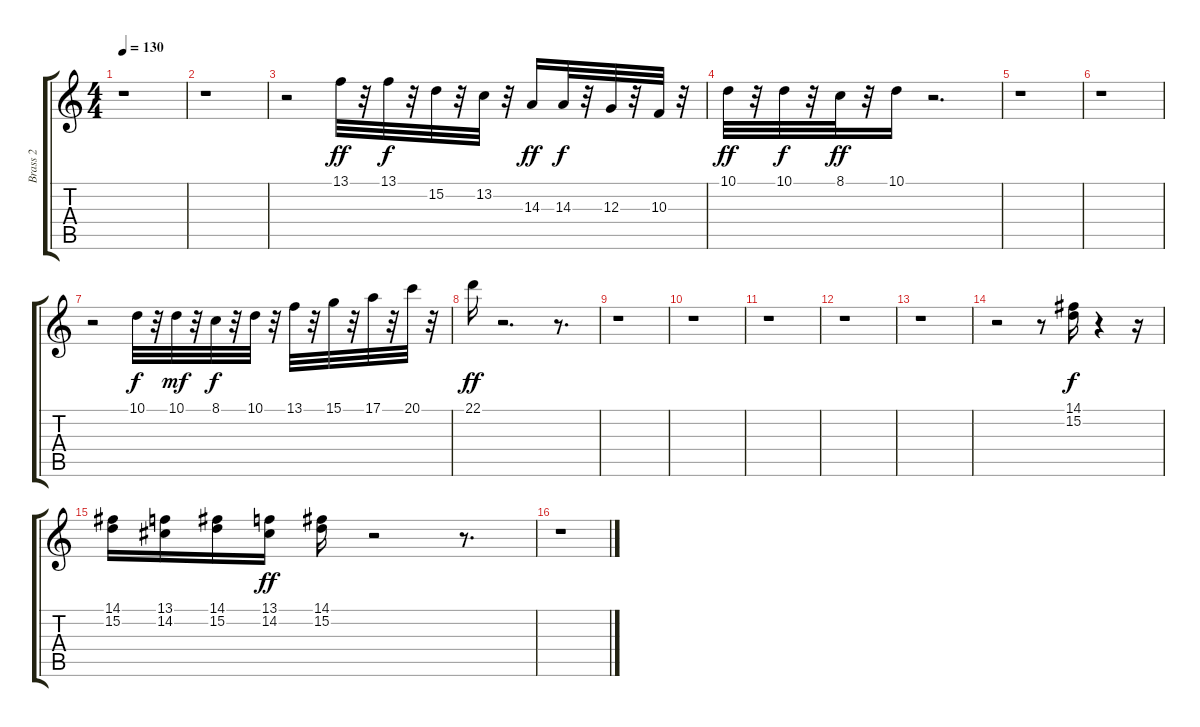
\track ("Brass 2" "Brass 2") {instrument brasssection}
\staff {score tabs}
\tuning (E4 B3 G3 D3 A2 E2) {hide}
\ts (4 4)
\tempo 130
\clef g2
\ks c
r.1{dy ff} |
r.1 |
r.2 13.1.32 r.32 13.1.32{dy f} r.32 15.2.32 r.32 13.2.32 r.32 14.3.16{dy ff} 14.3.32{dy f} r.32 12.3.32 r.32 10.3.32 r.32 |
10.1.32{dy ff} r.32 10.1.32{dy f} r.32 8.1.32{dy ff} r.32 10.1.16 r.2{d} |
r.1 |
r.1 |
r.2 10.1.32{dy f} r.32 10.1.32{dy mf} r.32 8.1.32{dy f} r.32 10.1.32 r.32 13.1.32 r.32 15.1.32 r.32 17.1.32 r.32 20.1.32 r.32 |
22.1.16{dy ff} r.2{d} r.8{d} |
r.1 |
r.1 |
r.1 |
r.1 |
r.1 |
r.2 r.8 (14.1 15.2).16{dy f} r.4 r.16 |
(14.1 15.2).16 (13.1 14.2).16 (14.1 15.2).16 (13.1 14.2).16{dy ff} (14.1 15.2).16 r.2 r.8{d} |
r.1
